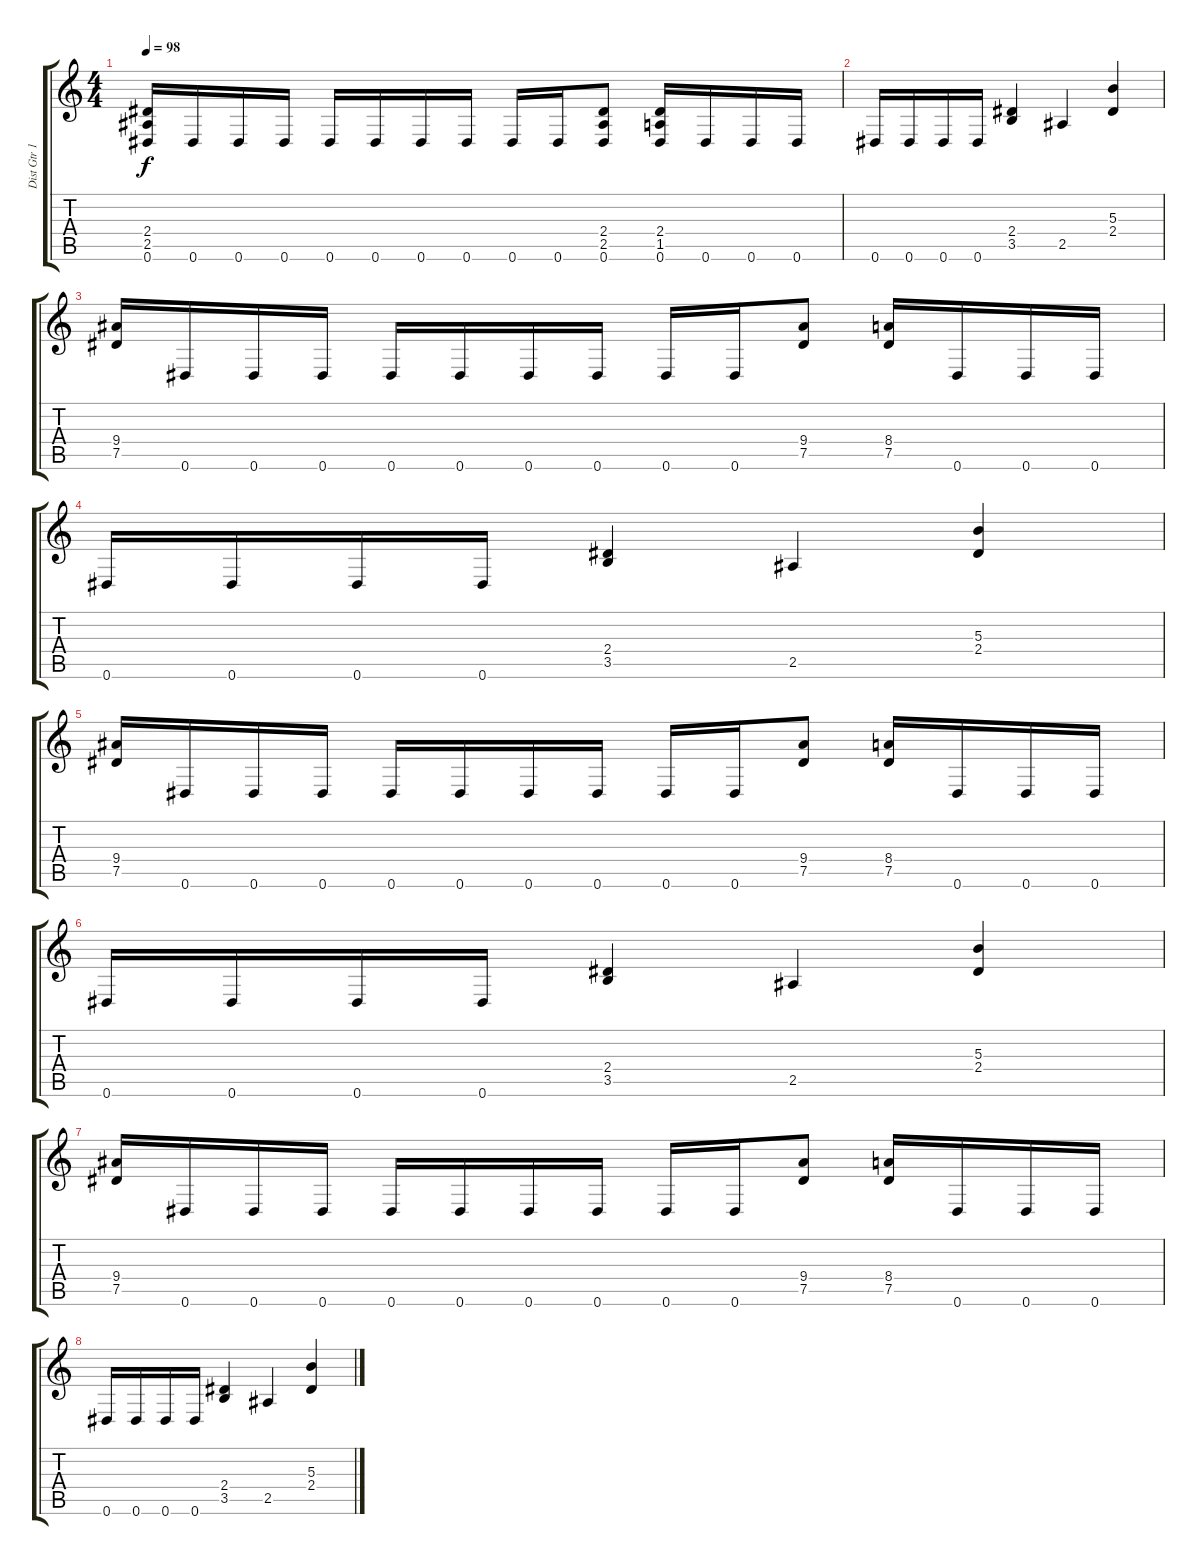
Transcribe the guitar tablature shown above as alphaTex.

\track ("Dist Gtr 1" "Dist Gtr 1") {instrument distortionguitar}
\staff {score tabs}
\tuning (Eb4 Bb3 Gb3 Db3 Ab2 Eb2) {hide}
\ts (4 4)
\tempo 98
\clef g2
\ks c
(2.4 2.5 0.6).16{dy f} 0.6.16 0.6.16 0.6.16 0.6.16 0.6.16 0.6.16 0.6.16 0.6.16 0.6.16 (2.4 2.5 0.6).8 (2.4 1.5 0.6).16 0.6.16 0.6.16 0.6.16 |
0.6.16 0.6.16 0.6.16 0.6.16 (2.4 3.5).4 2.5.4 (5.3 2.4).4 |
(9.4 7.5).16 0.6.16 0.6.16 0.6.16 0.6.16 0.6.16 0.6.16 0.6.16 0.6.16 0.6.16 (9.4 7.5).8 (8.4 7.5).16 0.6.16 0.6.16 0.6.16 |
0.6.16 0.6.16 0.6.16 0.6.16 (2.4 3.5).4 2.5.4 (5.3 2.4).4 |
(9.4 7.5).16 0.6.16 0.6.16 0.6.16 0.6.16 0.6.16 0.6.16 0.6.16 0.6.16 0.6.16 (9.4 7.5).8 (8.4 7.5).16 0.6.16 0.6.16 0.6.16 |
0.6.16 0.6.16 0.6.16 0.6.16 (2.4 3.5).4 2.5.4 (5.3 2.4).4 |
(9.4 7.5).16 0.6.16 0.6.16 0.6.16 0.6.16 0.6.16 0.6.16 0.6.16 0.6.16 0.6.16 (9.4 7.5).8 (8.4 7.5).16 0.6.16 0.6.16 0.6.16 |
0.6.16 0.6.16 0.6.16 0.6.16 (2.4 3.5).4 2.5.4 (5.3 2.4).4
